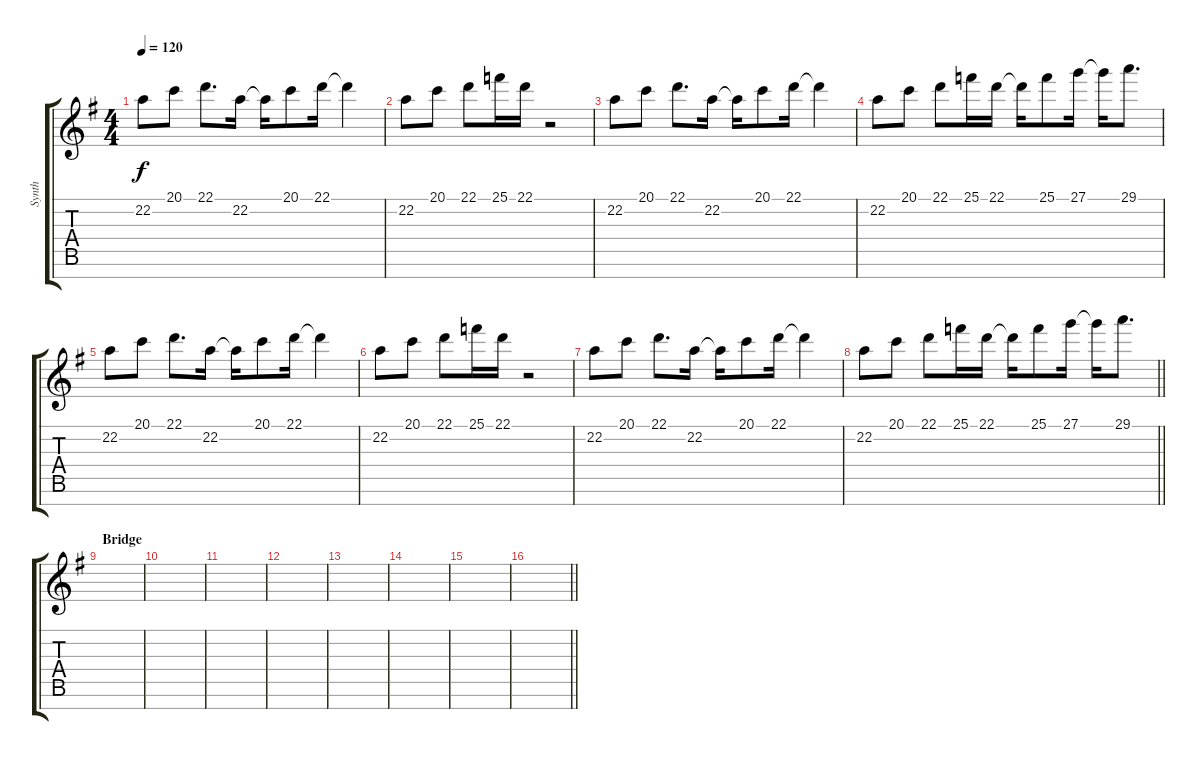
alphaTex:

\track ("Synth" "Synth") {instrument celesta}
\staff {score tabs}
\tuning (E4 B3 G3 D3 A2 E2 B1) {hide}
\ts (4 4)
\tempo 120
\clef g2
\ks g
22.2.8{dy f} 20.1.8 22.1.8{d} 22.2.16 22.2{t}.16 20.1.8 22.1.16 22.1{t}.4 |
22.2.8 20.1.8 22.1.8 25.1.16 22.1.16 r.2 |
22.2.8 20.1.8 22.1.8{d} 22.2.16 22.2{t}.16 20.1.8 22.1.16 22.1{t}.4 |
22.2.8 20.1.8 22.1.8 25.1.16 22.1.16 22.1{t}.16 25.1.8 27.1.16 27.1{t}.16 29.1.8{d} |
22.2.8 20.1.8 22.1.8{d} 22.2.16 22.2{t}.16 20.1.8 22.1.16 22.1{t}.4 |
22.2.8 20.1.8 22.1.8 25.1.16 22.1.16 r.2 |
22.2.8 20.1.8 22.1.8{d} 22.2.16 22.2{t}.16 20.1.8 22.1.16 22.1{t}.4 |
\barLineRight lightlight
22.2.8 20.1.8 22.1.8 25.1.16 22.1.16 22.1{t}.16 25.1.8 27.1.16 27.1{t}.16 29.1.8{d} |
\section ("" "Bridge")
|
|
|
|
|
|
|
\barLineRight lightlight
